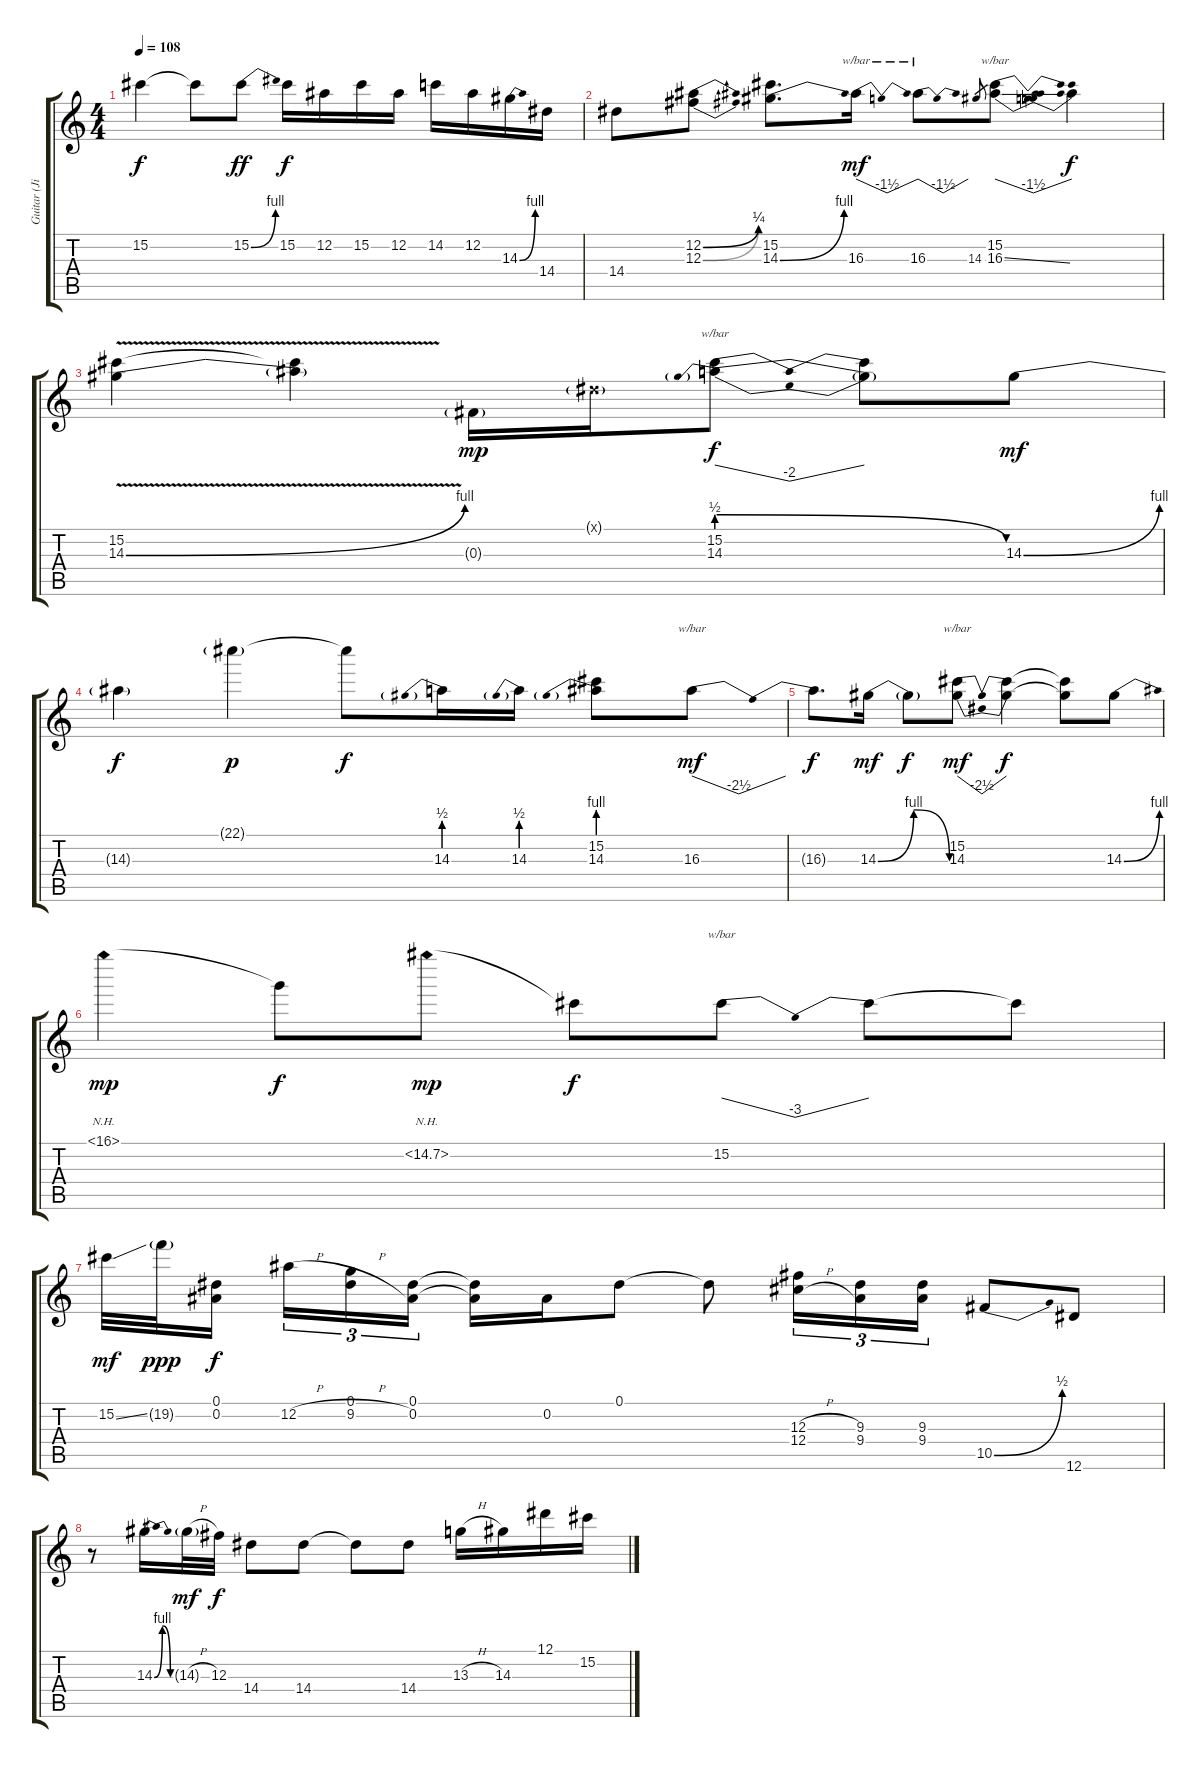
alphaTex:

\track ("Guitar (Jimi Hendrix)" "Guitar (Ji") {instrument overdrivenguitar}
\staff {score tabs}
\tuning (Eb4 Bb3 Gb3 Db3 Ab2 Eb2) {hide}
\ts (4 4)
\tempo 108
\clef g2
\ks c
15.2{t}.4{dy f} 15.2{t}.8 15.2{be (bend 0 0 60 4)}.8{dy ff} 15.2.16{dy f} 12.2.16 15.2.16 12.2.16 14.2.16 12.2.16 14.3{be (bend 0 0 60 4)}.16 14.4.16 |
14.4.8 (12.2{be (bend 0 0 60 1)} 12.3{be (bend 0 0 60 1)}).8 (15.2 14.3{be (bend 0 0 60 4)}).8{d} 16.3.16{tbe (dip default 0 0 30 -6 60 0) dy mf} 16.3.8{tbe (dip default 0 0 30 -6 60 0)} 14.3.8{gr} (15.2 16.3{ss}).8{tbe (dip default 0 0 30 -6 60 0)} 16.3{t}.4{dy f} |
(15.2{v} 14.3{be (bend 0 0 60 4) v}).4 (15.2{t} 14.3{t}).4 0.3{g}.16{dy mp} 0.1{g x}.16 (15.2 14.3{be (prebendrelease 0 2 60 0)}).8{tbe (dip default 0 0 30 -8 60 0) dy f} (15.2{t} 14.3{t}).8 14.3{be (bend 0 0 60 4)}.8{dy mf} |
14.3{t}.4{dy f} 22.1{g}.4{dy p} 22.1{t}.8{dy f} 14.3{be (prebend 0 2 60 2)}.16 14.3{be (prebend 0 2 60 2)}.16 (15.2 14.3{be (prebend 0 4 60 4)}).8 16.3.8{tbe (dip default 0 0 30 -10 60 0) dy mf} |
16.3{t}.8{d dy f} 14.3{be (bendrelease 0 0 15 4 30 4 60 0)}.16{dy mf} 14.3{t}.8{dy f} (15.2 14.3).8{tbe (dip default 0 0 30 -10 60 0) dy mf} (15.2{t} 14.3{t}).4{dy f} (15.2{t} 14.3{t}).8 14.3{be (bend 0 0 60 4)}.8 |
16.1{nh}.4{dy mp} 16.1{t}.8{dy f} 15.2{nh}.8{dy mp} 15.2{t}.8{dy f} 15.2.8{tbe (dip default 0 0 30 -12 60 0)} 15.2{t}.8 15.2{t}.8 |
15.2{ss}.32{dy mf} 19.2{g}.32{dy ppp} (0.1 0.2).16{dy f beam splitsecondary} 12.2{h}.16{tu (3 2)} (0.1 9.2{h}).16{tu (3 2)} (0.1 0.2).16{tu (3 2)} (0.1{t} 0.2{t}).16 0.2.16 0.1.8 0.1{t}.8 (12.3{h} 12.4{h}).16{tu (3 2)} (9.3 9.4).16{tu (3 2)} (9.3 9.4).16{tu (3 2)} 10.5{be (bend 0 0 60 2)}.8 12.6.8 |
r.8 14.3{be (bendrelease 0 0 15 4 30 4 60 0)}.16 14.3{h g}.32{dy mf} 12.3.32{dy f} 14.4.8 14.4.8 14.4{t}.8 14.4.8 13.3{h}.16 14.3.16 12.1.16 15.2.16
